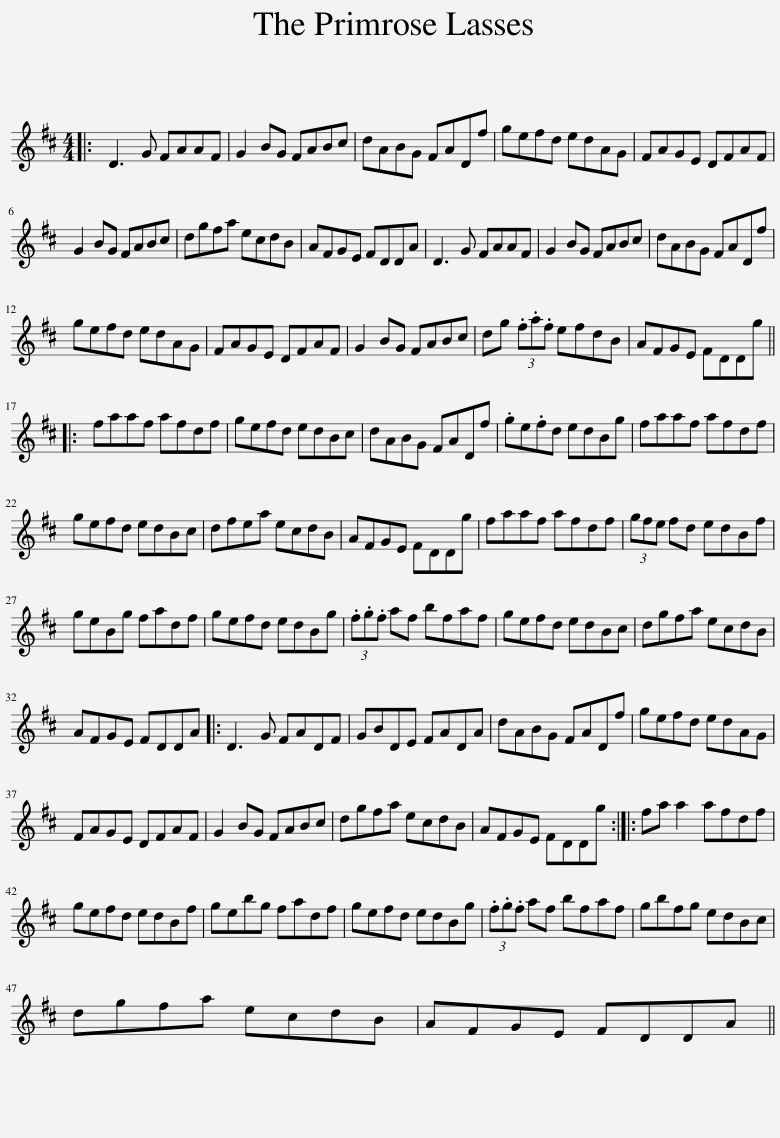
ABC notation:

X:1
L:1/8
M:4/4
I:linebreak $
K:D
V:1 treble
V:1
|: D3 G FAAF | G2 BG FABc | dABG FADf | gefd edAG | FAGE DFAF |$ %5
 G2 BG FABc | dgfa ecdB | AFGE FDDA | D3 G FAAF | G2 BG FABc | %10
 dABG FADf |$ gefd edAG | FAGE DFAF | G2 BG FABc | dg (3.f.a.f efdB | %15
 AFGE FDDg |:$ faaf afdf | gefd edBc | dABG FADf | .ge.fd edBg | %20
 faaf afdf |$ gefd edBc | dfea ecdB | AFGE FDDg | faaf afdf | %25
 (3gfe fd edBf |$ geBg fadf | gefd edBg | (3.f.g.f af bfaf | gefd edBc | %30
 dgfa ecdB |$ AFGE FDDA |: D3 G FADF | GBDE FADA | dABG FADf | %35
 gefd edAG |$ FAGE DFAF | G2 BG FABc | dgfa ecdB | AFGE FDDg :: %40
 fa a2 afdf |$ gefd edBf | gebg fadf | gefd edBg | (3.f.g.f af bfaf | %45
 gbfg edBc |$ dgfa ecdB | AFGE FDDA || %48
